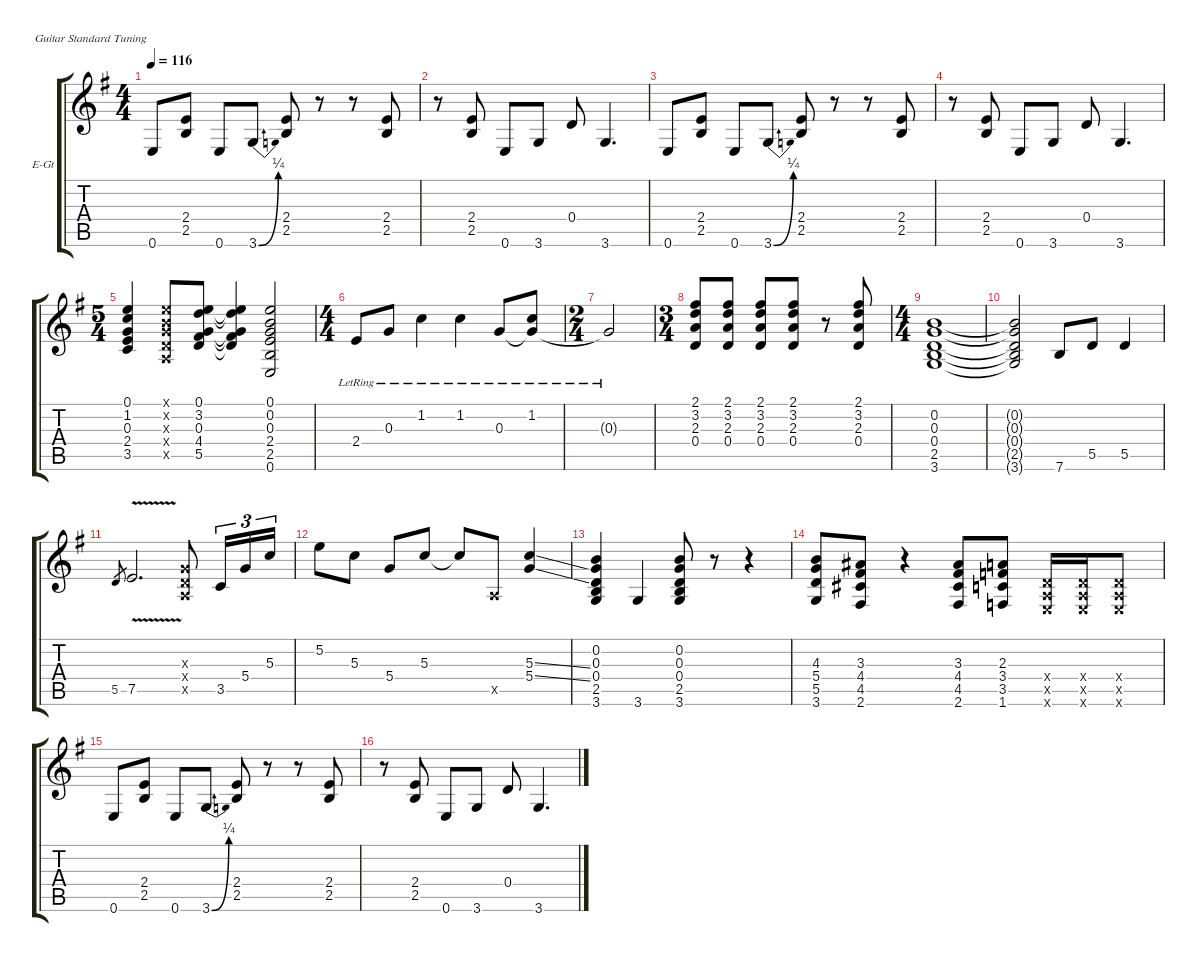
\defaultSystemsLayout 4
\hideDynamics
\bracketExtendMode groupsimilarinstruments
\multiBarRest
\firstSystemTrackNameOrientation horizontal
\otherSystemsTrackNameOrientation horizontal
\track ("E.Guitar 1" "E-Gt") {multiBarRest instrument electricguitarmuted}
\staff {score tabs}
\tuning (E4 B3 G3 D3 A2 E2)
\ts (4 4)
\tempo 116
\clef g2
\ks g
0.6.8{dy f} (2.4 2.5).8 0.6.8 3.6{be (bend 0 0 60 1)}.8 (2.4 2.5).8 r.8 r.8 (2.4 2.5).8 |
r.8 (2.4 2.5).8 0.6.8 3.6.8 0.4.8 3.6.4{d} |
0.6.8 (2.4 2.5).8 0.6.8 3.6{be (bend 0 0 60 1)}.8 (2.4 2.5).8 r.8 r.8 (2.4 2.5).8 |
r.8 (2.4 2.5).8 0.6.8 3.6.8 0.4.8 3.6.4{d} |
\ts (5 4)
(0.1 1.2 0.3 2.4 3.5).4 (0.1{x} 0.2{x} 0.3{x} 0.4{x} 0.5{x}).8 (0.1 3.2 0.3 4.4 5.5).8 (0.1{t} 3.2{t} 0.3{t} 4.4{t} 5.5{t}).4 (0.1 0.2 0.3 2.4 2.5 0.6).2 |
\ts (4 4)
2.4{lr}.8 0.3{lr}.8 1.2{lr}.4 1.2{lr}.4 0.3{lr}.8 (1.2{lr} 0.3{lr t}).8 |
\ts (2 4)
0.3{lr t}.2 |
\ts (3 4)
(2.1 3.2 2.3 0.4).8 (2.1 3.2 2.3 0.4).8 (2.1 3.2 2.3 0.4).8 (2.1 3.2 2.3 0.4).8 r.8 (2.1 3.2 2.3 0.4).8 |
\ts (4 4)
(0.2 0.3 0.4 2.5 3.6).1 |
(0.2{t} 0.3{t} 0.4{t} 2.5{t} 3.6{t}).2 7.6.8 5.5.8 5.5.4 |
5.5.8{gr} 7.5{v}.2{d} (0.3{x} 0.4{x} 0.5{x}).8 3.5.16{tu (3 2)} 5.4.16{tu (3 2)} 5.3.16{tu (3 2)} |
5.2.8 5.3.8 5.4.8 5.3.8 5.3{t}.8 0.5{x}.8 (5.3{ss} 5.4{ss}).4 |
(0.2 0.3 0.4 2.5 3.6).4 3.6.4 (0.2 0.3 0.4 2.5 3.6).8 r.8 r.4 |
(4.3 5.4 5.5 3.6).8 (3.3 4.4 4.5 2.6).8 r.4 (3.3 4.4 4.5 2.6).8 (2.3 3.4 3.5 1.6).8 (0.4{x} 0.5{x} 0.6{x}).16 (0.4{x} 0.5{x} 0.6{x}).16 (0.4{x} 0.5{x} 0.6{x}).8 |
0.6.8 (2.4 2.5).8 0.6.8 3.6{be (bend 0 0 60 1)}.8 (2.4 2.5).8 r.8 r.8 (2.4 2.5).8 |
r.8 (2.4 2.5).8 0.6.8 3.6.8 0.4.8 3.6.4{d}
